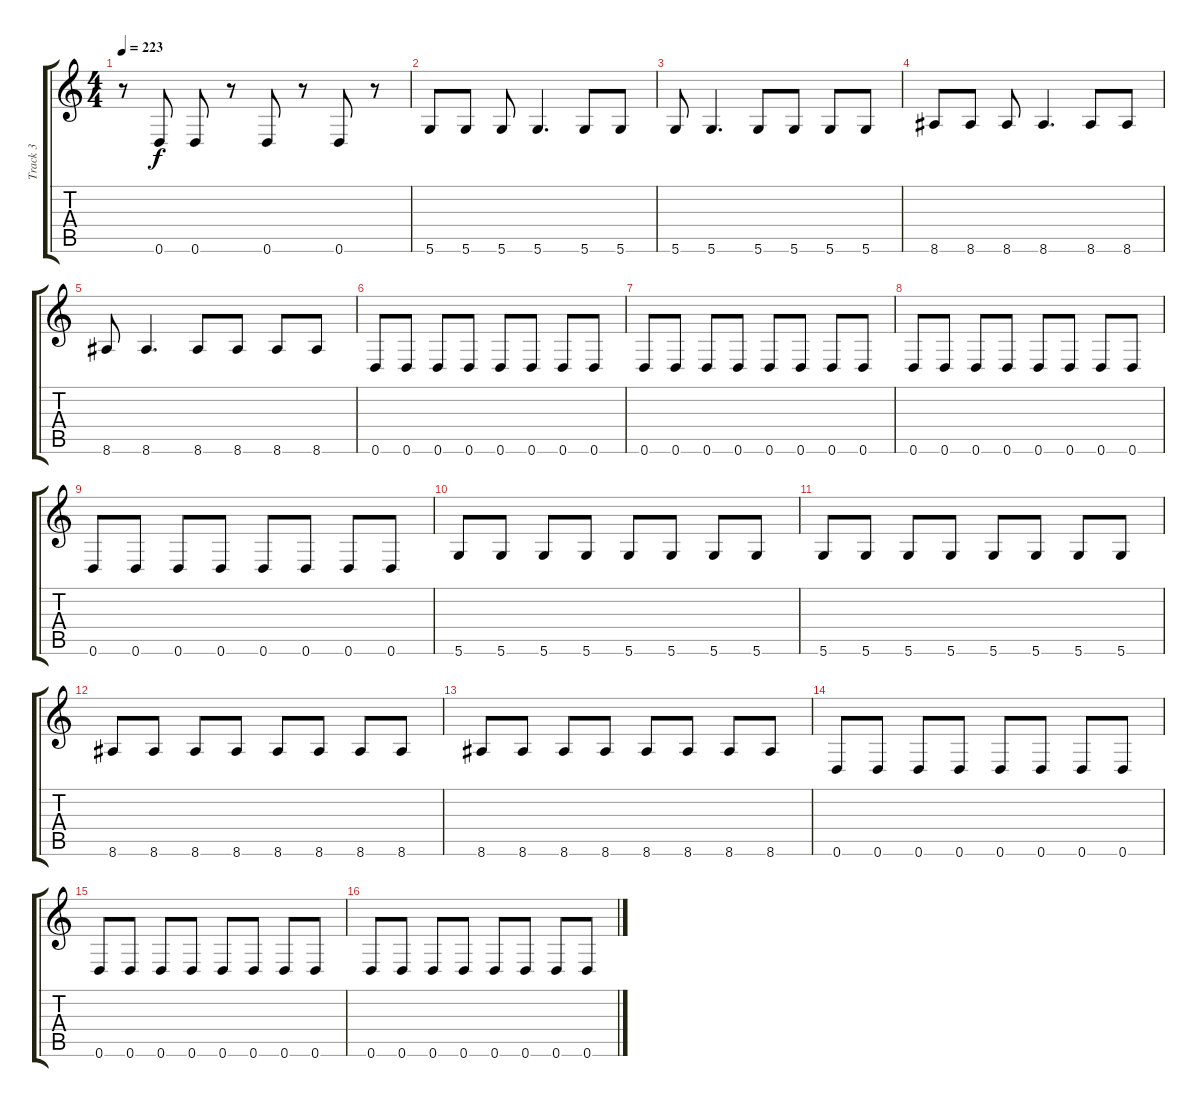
\track ("Track 3" "Track 3") {instrument electricbasspick}
\staff {score tabs}
\tuning (E4 B3 G3 D3 A2 D2) {hide}
\ts (4 4)
\tempo 223
\clef g2
\ks c
r.8{dy f} 0.6.8 0.6.8 r.8 0.6.8 r.8 0.6.8 r.8 |
5.6.8 5.6.8 5.6.8 5.6.4{d} 5.6.8 5.6.8 |
5.6.8 5.6.4{d} 5.6.8 5.6.8 5.6.8 5.6.8 |
8.6.8 8.6.8 8.6.8 8.6.4{d} 8.6.8 8.6.8 |
8.6.8 8.6.4{d} 8.6.8 8.6.8 8.6.8 8.6.8 |
0.6.8 0.6.8 0.6.8 0.6.8 0.6.8 0.6.8 0.6.8 0.6.8 |
0.6.8 0.6.8 0.6.8 0.6.8 0.6.8 0.6.8 0.6.8 0.6.8 |
0.6.8 0.6.8 0.6.8 0.6.8 0.6.8 0.6.8 0.6.8 0.6.8 |
0.6.8 0.6.8 0.6.8 0.6.8 0.6.8 0.6.8 0.6.8 0.6.8 |
5.6.8 5.6.8 5.6.8 5.6.8 5.6.8 5.6.8 5.6.8 5.6.8 |
5.6.8 5.6.8 5.6.8 5.6.8 5.6.8 5.6.8 5.6.8 5.6.8 |
8.6.8 8.6.8 8.6.8 8.6.8 8.6.8 8.6.8 8.6.8 8.6.8 |
8.6.8 8.6.8 8.6.8 8.6.8 8.6.8 8.6.8 8.6.8 8.6.8 |
0.6.8 0.6.8 0.6.8 0.6.8 0.6.8 0.6.8 0.6.8 0.6.8 |
0.6.8 0.6.8 0.6.8 0.6.8 0.6.8 0.6.8 0.6.8 0.6.8 |
0.6.8 0.6.8 0.6.8 0.6.8 0.6.8 0.6.8 0.6.8 0.6.8
